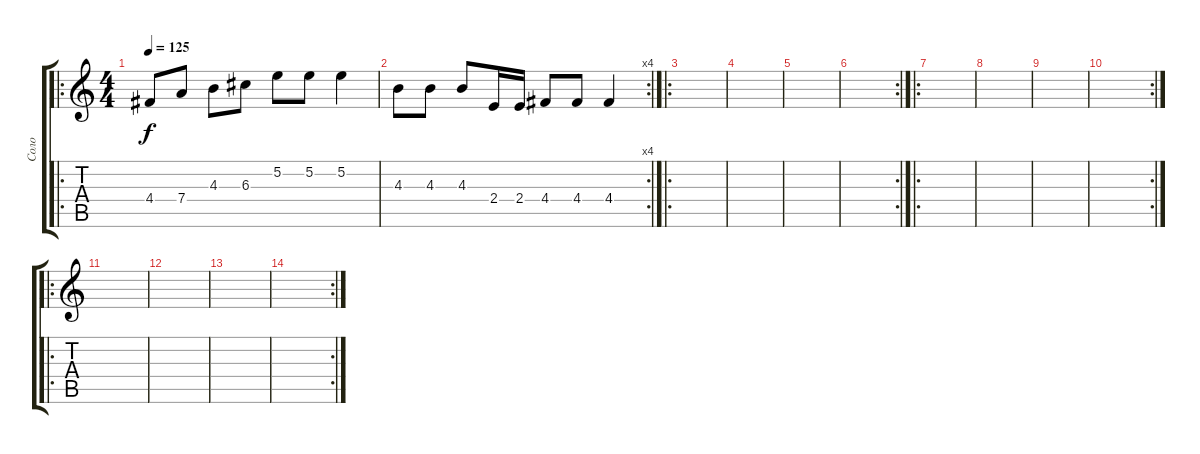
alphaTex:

\track ("Соло" "Соло") {instrument distortionguitar}
\staff {score tabs}
\tuning (E4 B3 G3 D3 A2 E2) {hide}
\ro
\ts (4 4)
\tempo 125
\clef g2
\ks c
4.4.8{dy f} 7.4.8 4.3.8 6.3.8 5.2.8 5.2.8 5.2.4 |
\rc 4
4.3.8 4.3.8 4.3.8 2.4.16 2.4.16 4.4.8 4.4.8 4.4.4 |
\ro
|
|
|
\rc 2
|
\ro
|
|
|
\rc 2
|
\ro
|
|
|
\rc 2
